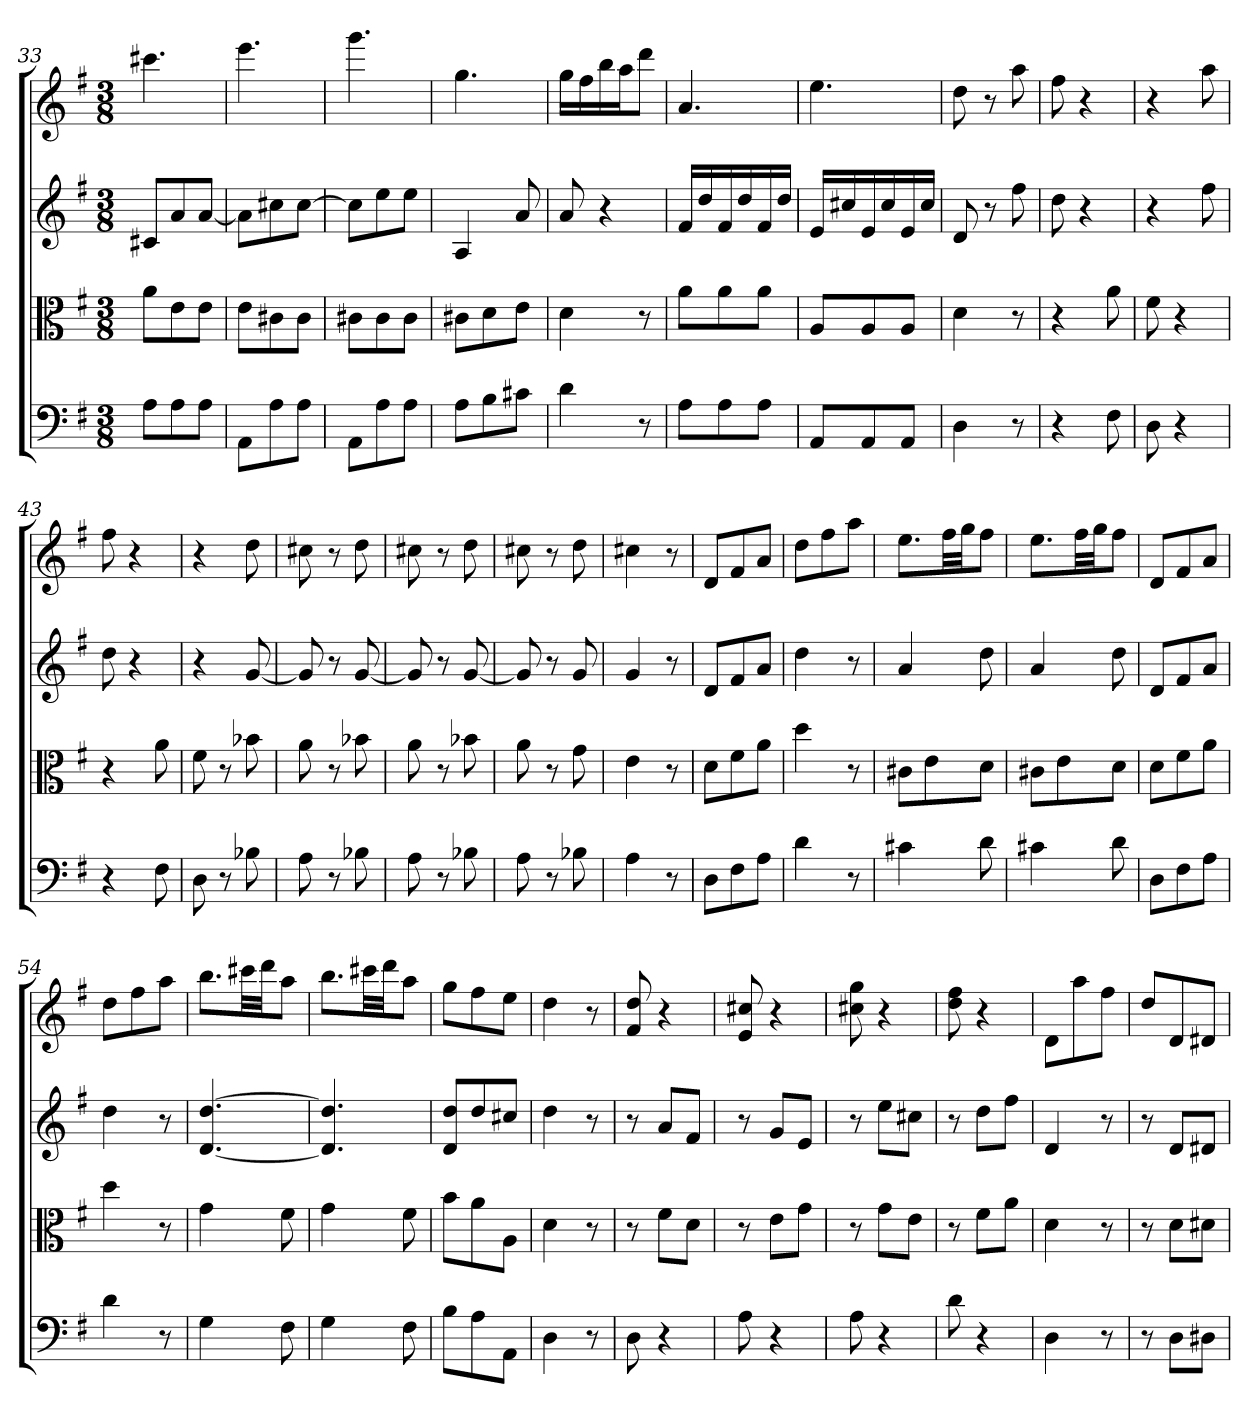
**kern	**kern	**kern	**kern
*part4	*part3	*part2	*part1
*staff4	*staff3	*staff2	*staff1
*clefF4	*clefC3	*	*
*k[f#]	*k[f#]	*k[f#]	*k[f#]
*G:	*G:	*G:	*G:
*M3/8	*M3/8	*M3/8	*M3/8
=33	=33	=33	=33
8A\L	8a\L	8c#XL	4.ccc#X
8A\	8e\	8a	.
8A\J	8e\J	[8aJ	.
=34	=34	=34	=34
8AA\L	8e\L	8aL]	4.eee
8A\	8c#X\	8cc#X	.
8A\J	8c#\J	[8cc#J	.
=35	=35	=35	=35
8AA\L	8c#X\L	8cc#L]	4.ggg
8A\	8c#\	8ee	.
8A\J	8c#\J	8eeJ	.
=36	=36	=36	=36
8A\L	8c#X\L	4A	4.gg
8B\	8d\	.	.
8c#X\J	8e\J	8a	.
=37	=37	=37	=37
4d	4d	8a	16ggLL
.	.	.	16ff#
.	.	4r	16bb
.	.	.	16aaJ
8r	8r	.	8dddJ
=38	=38	=38	=38
8A\L	8a\L	16f#LL	4.a
.	.	16dd	.
8A\	8a\	16f#	.
.	.	16dd	.
8A\J	8a\J	16f#	.
.	.	16ddJJ	.
=39	=39	=39	=39
8AA/L	8A/L	16eLL	4.ee
.	.	16cc#X	.
8AA/	8A/	16e	.
.	.	16cc#	.
8AA/J	8A/J	16e	.
.	.	16cc#JJ	.
=40	=40	=40	=40
4D	4d	8d	8dd
.	.	8r	8r
8r	8r	8ff#	8aa
=41	=41	=41	=41
4r	4r	8dd	8ff#
.	.	4r	4r
8F#	8a	.	.
=42	=42	=42	=42
8D	8f#	4r	4r
4r	4r	.	.
.	.	8ff#	8aa
=43	=43	=43	=43
4r	4r	8dd	8ff#
.	.	4r	4r
8F#	8a	.	.
=44	=44	=44	=44
8D	8f#	4r	4r
8r	8r	.	.
8B-X	8b-X	[8g	8dd
=45	=45	=45	=45
8A	8a	8g]	8cc#X
8r	8r	8r	8r
8B-X	8b-X	[8g	8dd
=46	=46	=46	=46
8A	8a	8g]	8cc#X
8r	8r	8r	8r
8B-X	8b-X	[8g	8dd
=47	=47	=47	=47
8A	8a	8g]	8cc#X
8r	8r	8r	8r
8B-X	8g	8g	8dd
=48	=48	=48	=48
4A	4e	4g	4cc#X
8r	8r	8r	8r
=49	=49	=49	=49
8D\L	8d\L	8dL	8dL
8F#\	8f#\	8f#	8f#
8A\J	8a\J	8aJ	8aJ
=50	=50	=50	=50
4d	4dd	4dd	8ddL
.	.	.	8ff#
8r	8r	8r	8aaJ
=51	=51	=51	=51
4c#X	8c#X\L	4a	8.eeL
.	8e\	.	.
.	.	.	32ff#LL
.	.	.	32ggJJ
8d	8d\J	8dd	8ff#J
=52	=52	=52	=52
4c#X	8c#X\L	4a	8.eeL
.	8e\	.	.
.	.	.	32ff#LL
.	.	.	32ggJJ
8d	8d\J	8dd	8ff#J
=53	=53	=53	=53
8D\L	8d\L	8dL	8dL
8F#\	8f#\	8f#	8f#
8A\J	8a\J	8aJ	8aJ
=54	=54	=54	=54
4d	4dd	4dd	8ddL
.	.	.	8ff#
8r	8r	8r	8aaJ
=55	=55	=55	=55
4G	4g	[4.d [4.dd	8.bbL
.	.	.	32ccc#XLL
.	.	.	32dddJJ
8F#	8f#	.	8aaJ
=56	=56	=56	=56
4G	4g	4.d] 4.dd]	8.bbL
.	.	.	32ccc#XLL
.	.	.	32dddJJ
8F#	8f#	.	8aaJ
=57	=57	=57	=57
8B\L	8b\L	8d 8ddL	8ggL
8A\	8a\	8dd	8ff#
8AA\J	8A\J	8cc#XJ	8eeJ
=58	=58	=58	=58
4D	4d	4dd	4dd
8r	8r	8r	8r
=59	=59	=59	=59
8D	8r	8r	8f# 8dd
4r	8f#\L	8aL	4r
.	8d\J	8f#J	.
=60	=60	=60	=60
8A	8r	8r	8e 8cc#X
4r	8e\L	8gL	4r
.	8g\J	8eJ	.
=61	=61	=61	=61
8A	8r	8r	8cc#X 8gg
4r	8g\L	8eeL	4r
.	8e\J	8cc#XJ	.
=62	=62	=62	=62
8d	8r	8r	8dd 8ff#
4r	8f#\L	8ddL	4r
.	8a\J	8ff#J	.
=63	=63	=63	=63
4D	4d	4d	8dL
.	.	.	8aa
8r	8r	8r	8ff#J
=64	=64	=64	=64
8r	8r	8r	8ddL
8D\L	8d\L	8dL	8d
8D#X\J	8d#X\J	8d#XJ	8d#XJ
=	=	=	=
*-	*-	*-	*-
